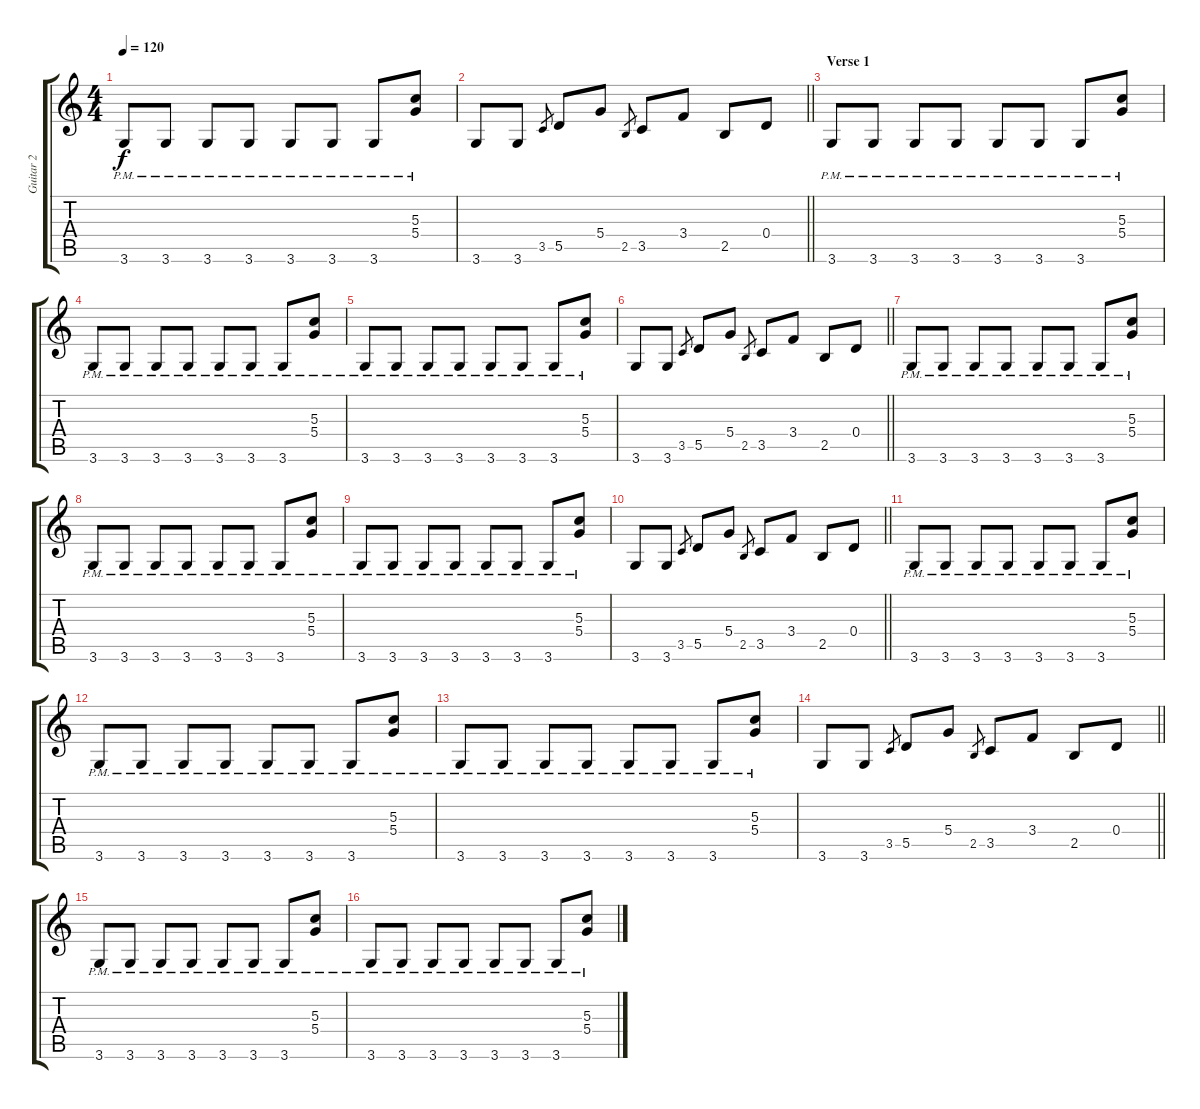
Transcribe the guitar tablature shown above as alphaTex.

\track ("Guitar 2" "Guitar 2") {instrument overdrivenguitar}
\staff {score tabs}
\tuning (E4 B3 G3 D3 A2 E2) {hide}
\ts (4 4)
\tempo 120
\clef g2
\ks c
3.6{pm}.8{dy f} 3.6{pm}.8 3.6{pm}.8 3.6{pm}.8 3.6{pm}.8 3.6{pm}.8 3.6{pm}.8 (5.3{pm} 5.4{pm}).8 |
\barLineRight lightlight
3.6.8 3.6.8 3.5.8{gr} 5.5.8 5.4.8 2.5.8{gr} 3.5.8 3.4.8 2.5.8 0.4.8 |
\section ("" "Verse 1")
3.6{pm}.8 3.6{pm}.8 3.6{pm}.8 3.6{pm}.8 3.6{pm}.8 3.6{pm}.8 3.6{pm}.8 (5.3{pm} 5.4{pm}).8 |
3.6{pm}.8 3.6{pm}.8 3.6{pm}.8 3.6{pm}.8 3.6{pm}.8 3.6{pm}.8 3.6{pm}.8 (5.3{pm} 5.4{pm}).8 |
3.6{pm}.8 3.6{pm}.8 3.6{pm}.8 3.6{pm}.8 3.6{pm}.8 3.6{pm}.8 3.6{pm}.8 (5.3{pm} 5.4{pm}).8 |
\barLineRight lightlight
3.6.8 3.6.8 3.5.8{gr} 5.5.8 5.4.8 2.5.8{gr} 3.5.8 3.4.8 2.5.8 0.4.8 |
3.6{pm}.8 3.6{pm}.8 3.6{pm}.8 3.6{pm}.8 3.6{pm}.8 3.6{pm}.8 3.6{pm}.8 (5.3{pm} 5.4{pm}).8 |
3.6{pm}.8 3.6{pm}.8 3.6{pm}.8 3.6{pm}.8 3.6{pm}.8 3.6{pm}.8 3.6{pm}.8 (5.3{pm} 5.4{pm}).8 |
3.6{pm}.8 3.6{pm}.8 3.6{pm}.8 3.6{pm}.8 3.6{pm}.8 3.6{pm}.8 3.6{pm}.8 (5.3{pm} 5.4{pm}).8 |
\barLineRight lightlight
3.6.8 3.6.8 3.5.8{gr} 5.5.8 5.4.8 2.5.8{gr} 3.5.8 3.4.8 2.5.8 0.4.8 |
3.6{pm}.8 3.6{pm}.8 3.6{pm}.8 3.6{pm}.8 3.6{pm}.8 3.6{pm}.8 3.6{pm}.8 (5.3{pm} 5.4{pm}).8 |
3.6{pm}.8 3.6{pm}.8 3.6{pm}.8 3.6{pm}.8 3.6{pm}.8 3.6{pm}.8 3.6{pm}.8 (5.3{pm} 5.4{pm}).8 |
3.6{pm}.8 3.6{pm}.8 3.6{pm}.8 3.6{pm}.8 3.6{pm}.8 3.6{pm}.8 3.6{pm}.8 (5.3{pm} 5.4{pm}).8 |
\barLineRight lightlight
3.6.8 3.6.8 3.5.8{gr} 5.5.8 5.4.8 2.5.8{gr} 3.5.8 3.4.8 2.5.8 0.4.8 |
3.6{pm}.8 3.6{pm}.8 3.6{pm}.8 3.6{pm}.8 3.6{pm}.8 3.6{pm}.8 3.6{pm}.8 (5.3{pm} 5.4{pm}).8 |
3.6{pm}.8 3.6{pm}.8 3.6{pm}.8 3.6{pm}.8 3.6{pm}.8 3.6{pm}.8 3.6{pm}.8 (5.3{pm} 5.4{pm}).8
